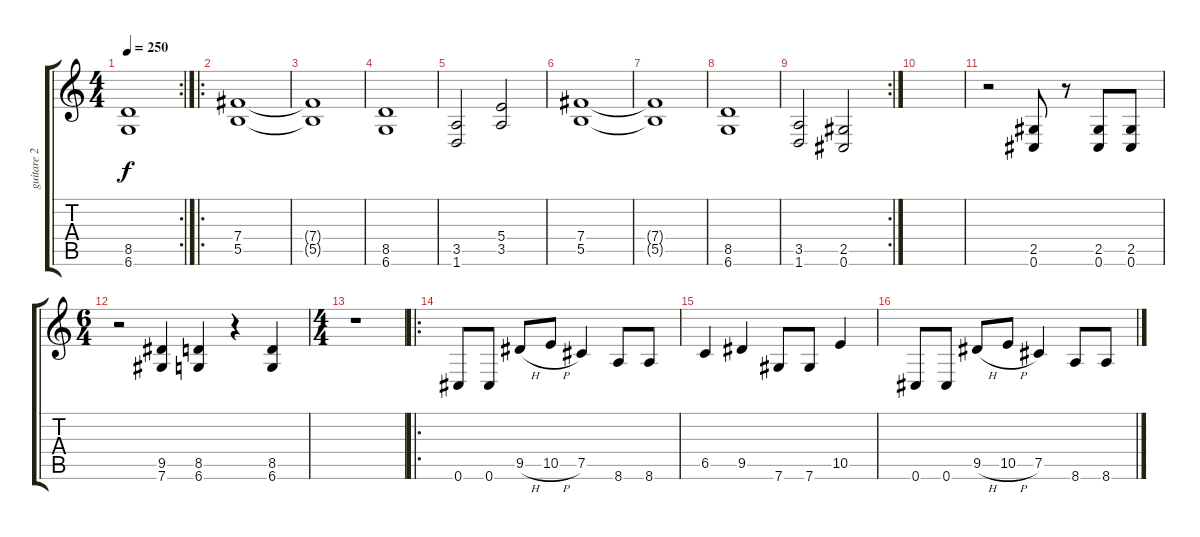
\track ("guitare 2" "guitare 2") {instrument distortionguitar}
\staff {score tabs}
\tuning (Db4 Ab3 E3 B2 Gb2 Db2) {hide}
\rc 2
\ts (4 4)
\tempo 250
\clef g2
\ks c
(8.5{t} 6.6{t}).1{dy f} |
\ro
(7.4 5.5).1 |
(7.4{t} 5.5{t}).1 |
(8.5 6.6).1 |
(3.5 1.6).2 (5.4 3.5).2 |
(7.4 5.5).1 |
(7.4{t} 5.5{t}).1 |
(8.5 6.6).1 |
\rc 2
(3.5 1.6).2 (2.5 0.6).2 |
|
r.2 (2.5 0.6).8 r.8 (2.5 0.6).8 (2.5 0.6).8 |
\ts (6 4)
r.2 (9.5 7.6).4 (8.5 6.6).4 r.4 (8.5 6.6).4 |
\ts (4 4)
r.1 |
\ro
0.6.8 0.6.8 9.5{h}.8 10.5{h}.8 7.5.4 8.6.8 8.6.8 |
6.5.4 9.5.4 7.6.8 7.6.8 10.5.4 |
0.6.8 0.6.8 9.5{h}.8 10.5{h}.8 7.5.4 8.6.8 8.6.8
